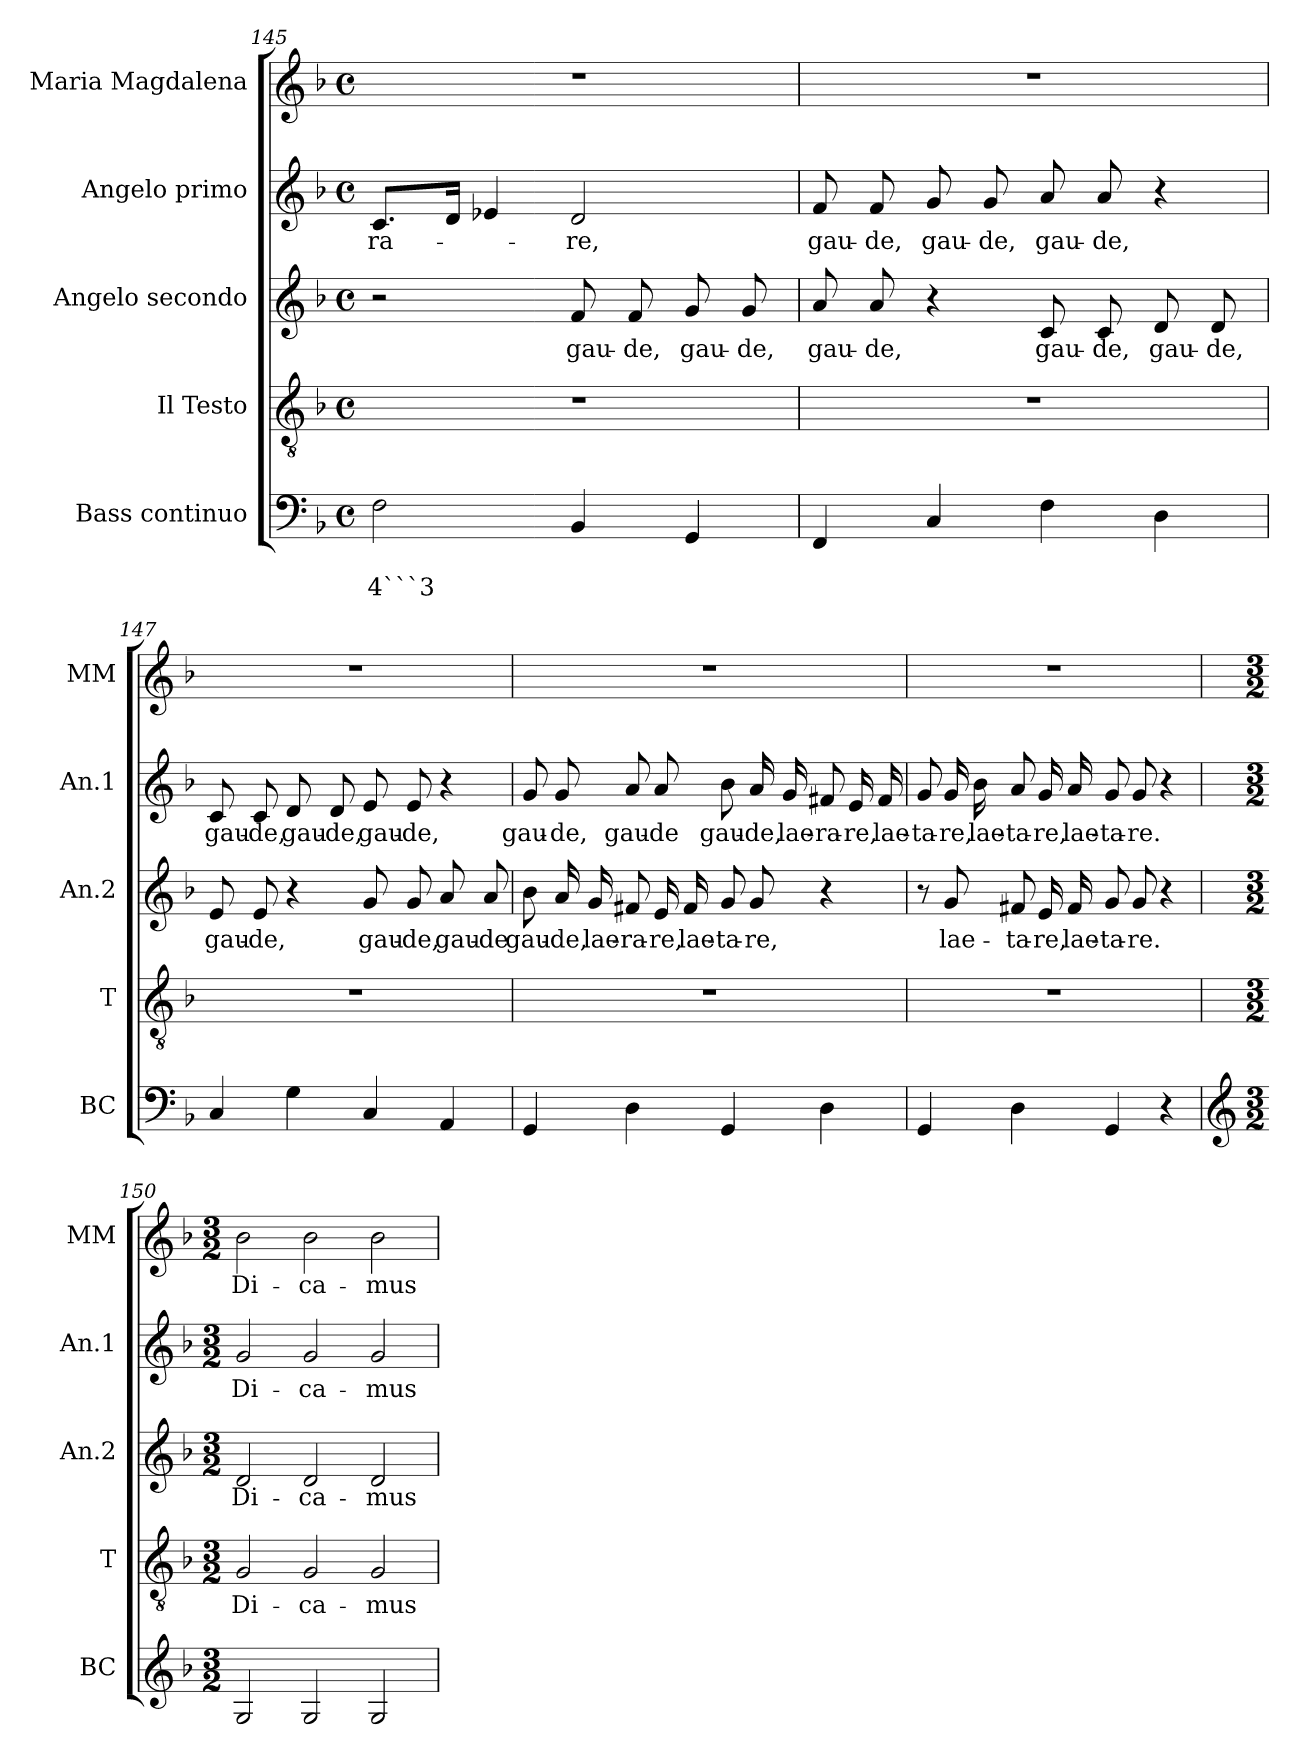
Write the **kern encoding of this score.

**kern	**text	**text	**kern	**text	**kern	**text	**kern	**text	**kern	**text
*part5	*part5	*part5	*part4	*part4	*part3	*part3	*part2	*part2	*part1	*part1
*staff5	*staff5	*staff5	*staff4	*staff4	*staff3	*staff3	*staff2	*staff2	*staff1	*staff1
*I"Bass continuo	*	*	*I"Il Testo	*	*I"Angelo  secondo	*	*I"Angelo  primo	*	*I"Maria  Magdalena	*
*I'BC	*	*	*I'T	*	*I'An.2	*	*I'An.1	*	*I'MM	*
*clefF4	*	*	*clefGv2	*	*clefG2	*	*clefG2	*	*clefG2	*
*k[b-]	*	*	*k[b-]	*	*k[b-]	*	*k[b-]	*	*k[b-]	*
*F:	*	*	*F:	*	*F:	*	*F:	*	*F:	*
*M4/4	*	*	*M4/4	*	*M4/4	*	*M4/4	*	*M4/4	*
*met(c)	*	*	*met(c)	*	*met(c)	*	*met(c)	*	*met(c)	*
=145	=145	=145	=145	=145	=145	=145	=145	=145	=145	=145
!	!	!LO:LY:b	!	!	!	!	!	!	!	!
!	!	!	!	!	!	!	!	!LO:LY:b	!	!
2F\	.	4```3	1r	.	2r	.	8.c/L	-ra-	1r	.
.	.	.	.	.	.	.	16d/Jk	.	.	.
.	.	.	.	.	.	.	4e-X/	.	.	.
!	!	!	!	!	!	!LO:LY:b	!	!	!	!
!	!	!	!	!	!	!	!	!LO:LY:b	!	!
4BB-/	.	.	.	.	8f/	gau-	2d/	-re,	.	.
!	!	!	!	!	!	!LO:LY:b	!	!	!	!
.	.	.	.	.	8f/	-de,	.	.	.	.
!	!	!	!	!	!	!LO:LY:b	!	!	!	!
4GG/	.	.	.	.	8g/	gau-	.	.	.	.
!	!	!	!	!	!	!LO:LY:b	!	!	!	!
.	.	.	.	.	8g/	-de,	.	.	.	.
=146	=146	=146	=146	=146	=146	=146	=146	=146	=146	=146
!	!	!	!	!	!	!LO:LY:b	!	!	!	!
!	!	!	!	!	!	!	!	!LO:LY:b	!	!
4FF/	.	.	1r	.	8a/	gau-	8f/	gau-	1r	.
!	!	!	!	!	!	!LO:LY:b	!	!	!	!
!	!	!	!	!	!	!	!	!LO:LY:b	!	!
.	.	.	.	.	8a/	-de,	8f/	-de,	.	.
!	!	!	!	!	!	!	!	!LO:LY:b	!	!
4C/	.	.	.	.	4r	.	8g/	gau-	.	.
!	!	!	!	!	!	!	!	!LO:LY:b	!	!
.	.	.	.	.	.	.	8g/	-de,	.	.
!	!	!	!	!	!	!LO:LY:b	!	!	!	!
!	!	!	!	!	!	!	!	!LO:LY:b	!	!
4F\	.	.	.	.	8c/	gau-	8a/	gau-	.	.
!	!	!	!	!	!	!LO:LY:b	!	!	!	!
!	!	!	!	!	!	!	!	!LO:LY:b	!	!
.	.	.	.	.	8c/	-de,	8a/	-de,	.	.
!	!	!	!	!	!	!LO:LY:b	!	!	!	!
4D\	.	.	.	.	8d/	gau-	4r	.	.	.
!	!	!	!	!	!	!LO:LY:b	!	!	!	!
.	.	.	.	.	8d/	-de,	.	.	.	.
!!LO:LB:g=z
=147	=147	=147	=147	=147	=147	=147	=147	=147	=147	=147
!	!	!	!	!	!	!LO:LY:b	!	!	!	!
!	!	!	!	!	!	!	!	!LO:LY:b	!	!
4C/	.	.	1r	.	8e/	gau-	8c/	gau-	1r	.
!	!	!	!	!	!	!LO:LY:b	!	!	!	!
!	!	!	!	!	!	!	!	!LO:LY:b	!	!
.	.	.	.	.	8e/	-de,	8c/	-de,	.	.
!	!	!	!	!	!	!	!	!LO:LY:b	!	!
4G\	.	.	.	.	4r	.	8d/	gau-	.	.
!	!	!	!	!	!	!	!	!LO:LY:b	!	!
.	.	.	.	.	.	.	8d/	-de,	.	.
!	!	!	!	!	!	!LO:LY:b	!	!	!	!
!	!	!	!	!	!	!	!	!LO:LY:b	!	!
4C/	.	.	.	.	8g/	gau-	8e/	gau-	.	.
!	!	!	!	!	!	!LO:LY:b	!	!	!	!
!	!	!	!	!	!	!	!	!LO:LY:b	!	!
.	.	.	.	.	8g/	-de,	8e/	-de,	.	.
!	!	!	!	!	!	!LO:LY:b	!	!	!	!
4AA/	.	.	.	.	8a/	gau-	4r	.	.	.
!	!	!	!	!	!	!LO:LY:b	!	!	!	!
.	.	.	.	.	8a/	-de	.	.	.	.
=148	=148	=148	=148	=148	=148	=148	=148	=148	=148	=148
!	!	!	!	!	!	!LO:LY:b	!	!	!	!
!	!	!	!	!	!	!	!	!LO:LY:b	!	!
4GG/	.	.	1r	.	8b-\	gau-	8g/	gau-	1r	.
!	!	!	!	!	!	!LO:LY:b	!	!	!	!
!	!	!	!	!	!	!	!	!LO:LY:b	!	!
.	.	.	.	.	16a/	-de,	8g/	-de,	.	.
!	!	!	!	!	!	!LO:LY:b	!	!	!	!
.	.	.	.	.	16g/	lae-	.	.	.	.
!	!	!	!	!	!	!LO:LY:b	!	!	!	!
!	!	!	!	!	!	!	!	!LO:LY:b	!	!
4D\	.	.	.	.	8f#X/	-ra-	8a/	gau-	.	.
!	!	!	!	!	!	!LO:LY:b	!	!	!	!
!	!	!	!	!	!	!	!	!LO:LY:b	!	!
.	.	.	.	.	16e/	-re,	8a/	-de	.	.
!	!	!	!	!	!	!LO:LY:b	!	!	!	!
.	.	.	.	.	16f#/	lae-	.	.	.	.
!	!	!	!	!	!	!LO:LY:b	!	!	!	!
!	!	!	!	!	!	!	!	!LO:LY:b	!	!
4GG/	.	.	.	.	8g/	-ta-	8b-\	gau-	.	.
!	!	!	!	!	!	!LO:LY:b	!	!	!	!
!	!	!	!	!	!	!	!	!LO:LY:b	!	!
.	.	.	.	.	8g/	-re,	16a/	-de,	.	.
!	!	!	!	!	!	!	!	!LO:LY:b	!	!
.	.	.	.	.	.	.	16g/	lae-	.	.
!	!	!	!	!	!	!	!	!LO:LY:b	!	!
4D\	.	.	.	.	4r	.	8f#X/	-ra-	.	.
!	!	!	!	!	!	!	!	!LO:LY:b	!	!
.	.	.	.	.	.	.	16e/	-re,	.	.
!	!	!	!	!	!	!	!	!LO:LY:b	!	!
.	.	.	.	.	.	.	16f#/	lae-	.	.
=149	=149	=149	=149	=149	=149	=149	=149	=149	=149	=149
!	!	!	!	!	!	!	!	!LO:LY:b	!	!
4GG/	.	.	1r	.	8r	.	8g/	-ta-	1r	.
!	!	!	!	!	!	!LO:LY:b	!	!	!	!
!	!	!	!	!	!	!	!	!LO:LY:b	!	!
.	.	.	.	.	8g/	lae-	16g/	-re,	.	.
!	!	!	!	!	!	!	!	!LO:LY:b	!	!
.	.	.	.	.	.	.	16b-\	lae-	.	.
!	!	!	!	!	!	!LO:LY:b	!	!	!	!
!	!	!	!	!	!	!	!	!LO:LY:b	!	!
4D\	.	.	.	.	8f#X/	-ta-	8a/	-ta-	.	.
!	!	!	!	!	!	!LO:LY:b	!	!	!	!
!	!	!	!	!	!	!	!	!LO:LY:b	!	!
.	.	.	.	.	16e/	-re,	16g/	-re,	.	.
!	!	!	!	!	!	!LO:LY:b	!	!	!	!
!	!	!	!	!	!	!	!	!LO:LY:b	!	!
.	.	.	.	.	16f#/	lae-	16a/	lae-	.	.
!	!	!	!	!	!	!LO:LY:b	!	!	!	!
!	!	!	!	!	!	!	!	!LO:LY:b	!	!
4GG/	.	.	.	.	8g/	-ta-	8g/	-ta-	.	.
!	!	!	!	!	!	!LO:LY:b	!	!	!	!
!	!	!	!	!	!	!	!	!LO:LY:b	!	!
.	.	.	.	.	8g/	-re.	8g/	-re.	.	.
4r	.	.	.	.	4r	.	4r	.	.	.
!!LO:LB:g=z
=150	=150	=150	=150	=150	=150	=150	=150	=150	=150	=150
*clefG2	*	*	*	*	*	*	*	*	*	*
*M3/2	*	*	*M3/2	*	*M3/2	*	*M3/2	*	*M3/2	*
!	!	!	!	!LO:LY:b	!	!	!	!	!	!
!	!	!	!	!	!	!LO:LY:b	!	!	!	!
!	!	!	!	!	!	!	!	!LO:LY:b	!	!
!	!	!	!	!	!	!	!	!	!	!LO:LY:b
2G/	.	.	2G/	Di-	2d/	Di-	2g/	Di-	2b-\	Di-
!	!	!	!	!LO:LY:b	!	!	!	!	!	!
!	!	!	!	!	!	!LO:LY:b	!	!	!	!
!	!	!	!	!	!	!	!	!LO:LY:b	!	!
!	!	!	!	!	!	!	!	!	!	!LO:LY:b
2G/	.	.	2G/	-ca-	2d/	-ca-	2g/	-ca-	2b-\	-ca-
!	!	!	!	!LO:LY:b	!	!	!	!	!	!
!	!	!	!	!	!	!LO:LY:b	!	!	!	!
!	!	!	!	!	!	!	!	!LO:LY:b	!	!
!	!	!	!	!	!	!	!	!	!	!LO:LY:b
2G/	.	.	2G/	-mus	2d/	-mus	2g/	-mus	2b-\	-mus
=	=	=	=	=	=	=	=	=	=	=
*-	*-	*-	*-	*-	*-	*-	*-	*-	*-	*-
